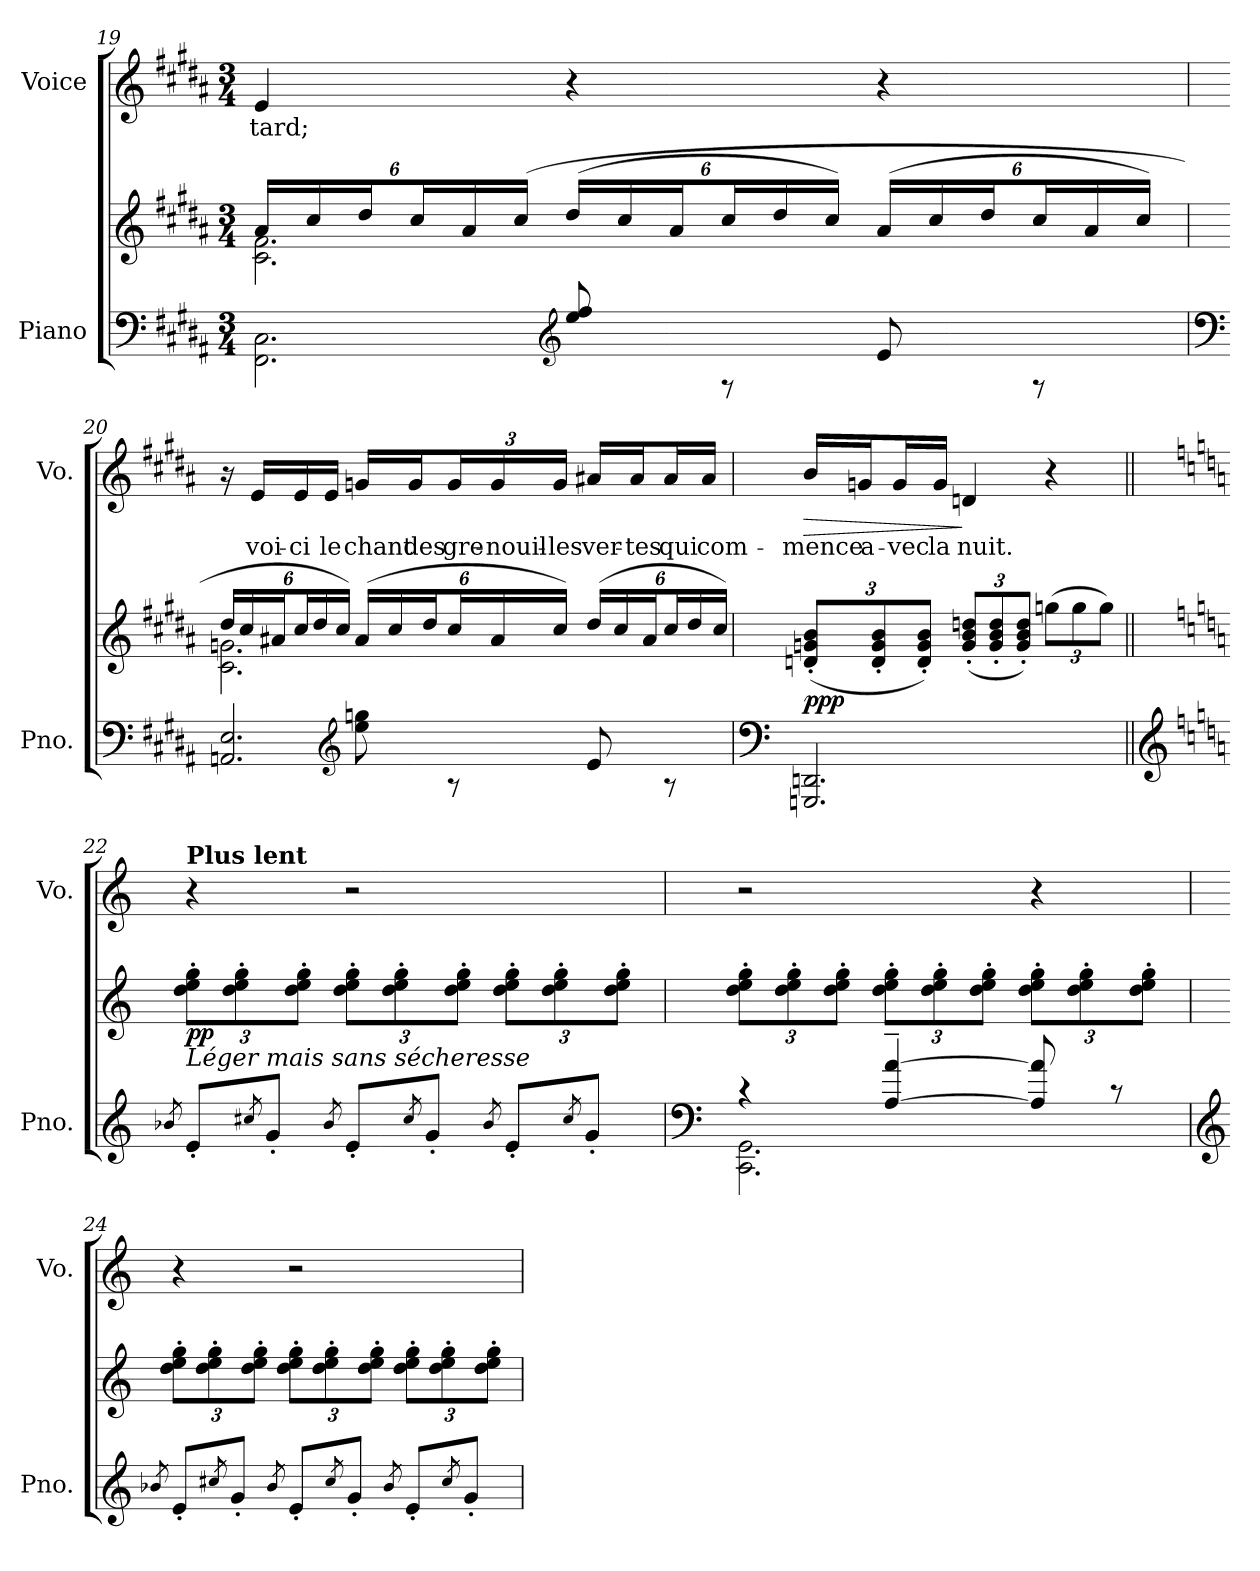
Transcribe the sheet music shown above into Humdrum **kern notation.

**kern	**kern	**dynam	**kern	**text	**dynam
*part2	*part2	*part2	*part1	*part1	*part1
*staff3	*staff2	*staff2/3	*staff1	*staff1	*staff1
*I"Piano	*	*	*I"Voice	*	*
*I'Pno.	*	*	*I'Vo.	*	*
*clefF4	*clefG2	*	*clefG2	*	*
*k[f#c#g#d#a#]	*k[f#c#g#d#a#]	*	*k[f#c#g#d#a#]	*	*
*M3/4	*M3/4	*	*M3/4	*	*
=19	=19	=19	=19	=19	=19
*^	*	*	*	*	*
*	*	*Xbrackettup	*	*	*	*
*	*	*^	*	*	*	*
2.FF#\ 2.C#\	4ryy	24a#/LL	(<2.c#\ 2.f#\	.	4e/	tard;	.
.	.	24cc#/	.	.	.	.	.
.	.	24dd#/J	.	.	.	.	.
.	.	24cc#/L	.	.	.	.	.
.	.	24a#/	.	.	.	.	.
.	.	(24cc#/JJ	.	.	.	.	.
*clefG2	*	*	*	*	*	*	*
.	8ee/ 8ff#/	(<24dd#/LL	.	.	4r	.	.
.	.	24cc#/	.	.	.	.	.
.	.	24a#/J	.	.	.	.	.
.	8r	24cc#/L	.	.	.	.	.
.	.	24dd#/	.	.	.	.	.
.	.	24cc#/JJ)	.	.	.	.	.
.	8e/	(<24a#/LL	.	.	4r	.	.
.	.	24cc#/	.	.	.	.	.
.	.	24dd#/J	.	.	.	.	.
.	8r	24cc#/L	.	.	.	.	.
.	.	24a#/	.	.	.	.	.
.	.	24cc#/JJ)	.	.	.	.	.
=20	=20	=20	=20	=20	=20	=20	=20
*clefF4	*	*	*	*	*	*	*
2.AAn/ 2.E/	4ryy	24dd#/LL	2.c#\ 2.gn\	.	16r	.	.
.	.	24cc#/	.	.	.	.	.
.	.	.	.	.	16e/LL	voi-	.
.	.	24a#X/J	.	.	.	.	.
.	.	24cc#/L	.	.	16e/	-ci	.
.	.	24dd#/	.	.	.	.	.
.	.	.	.	.	16e/JJ	le	.
.	.	24cc#/JJ)	.	.	.	.	.
*clefG2	*	*	*	*	*	*	*
.	8ee\ 8ggn\	(<24a#/LL	.	.	16gn/LL	chant	.
.	.	24cc#/	.	.	.	.	.
.	.	.	.	.	16g/J	des	.
.	.	24dd#/J	.	.	.	.	.
.	8r	24cc#/L	.	.	24g/L	gre-	.
.	.	24a#/	.	.	24g/	-nouil-	.
.	.	24cc#/JJ)	.	.	24g/JJ	-les	.
.	8e/	(<24dd#/LL	.	.	16a#X/LL	ver-	.
.	.	24cc#/	.	.	.	.	.
.	.	.	.	.	16a#/J	-tes	.
.	.	24a#/J	.	.	.	.	.
.	8r	24cc#/L	.	.	16a#/L	qui	.
.	.	24dd#/	.	.	.	.	.
.	.	.	.	.	16a#/JJ	com-	.
.	.	24cc#/JJ)	.	.	.	.	.
*v	*v	*	*	*	*	*	*
*	*v	*v	*	*	*	*
=21	=21	=21	=21	=21	=21
*clefF4	*	*	*	*	*
!	!	!LO:DY:b	!	!	!LO:HP:b
2.GGGn/ 2.DDn/	(12dn/' 12gn/' 12b/'L	ppp	16b/LL	-mence	>
.	.	.	16gn/J	a-	.
.	12d/' 12g/' 12b/'	.	.	.	.
.	.	.	16g/L	-vec	.
.	12d/' 12g/' 12b/'J)	.	.	.	.
.	.	.	16g/JJ	la	.
.	(<12g/' 12b/' 12ddn/'L	.	4dn/	nuit.	]
.	12g/' 12b/' 12dd/'	.	.	.	.
.	12g/' 12b/' 12dd/'J)	.	.	.	.
.	(12ggn\L	.	4r	.	.
.	12gg\	.	.	.	.
.	12gg\J)	.	.	.	.
=22||	=22||	=22||	=22||	=22||	=22||
*clefG2	*	*	*	*	*
*k[]	*k[]	*	*k[]	*	*
8qb-X/	.	.	.	.	.
*	*brackettup	*	*	*	*
!	!	!	!LO:TX:a:B:t=Plus lent	!	!
!	!LO:TX:b:i:t=Léger mais sans sécheresse	!	!	!	!
!	!	!LO:DY:b	!	!	!
8e'/L	12dd\' 12ee\' 12gg\'L	pp	4r	.	.
.	12dd\' 12ee\' 12gg\'	.	.	.	.
8qcc#X/	.	.	.	.	.
8g'/J	.	.	.	.	.
.	12dd\' 12ee\' 12gg\'J	.	.	.	.
8qb-/	.	.	.	.	.
8e'/L	12dd\' 12ee\' 12gg\'L	.	2r	.	.
.	12dd\' 12ee\' 12gg\'	.	.	.	.
8qcc#/	.	.	.	.	.
8g'/J	.	.	.	.	.
.	12dd\' 12ee\' 12gg\'J	.	.	.	.
8qb-/	.	.	.	.	.
8e'/L	12dd\' 12ee\' 12gg\'L	.	.	.	.
.	12dd\' 12ee\' 12gg\'	.	.	.	.
8qcc#/	.	.	.	.	.
8g'/J	.	.	.	.	.
.	12dd\' 12ee\' 12gg\'J	.	.	.	.
=23	=23	=23	=23	=23	=23
*clefF4	*	*	*	*	*
*^	*	*	*	*	*
4r	2.CC\ 2.GG\	12dd\' 12ee\' 12gg\'L	.	2r	.	.
.	.	12dd\' 12ee\' 12gg\'	.	.	.	.
.	.	12dd\' 12ee\' 12gg\'J	.	.	.	.
[4A/~ [4a/~	.	12dd\' 12ee\' 12gg\'L	.	.	.	.
.	.	12dd\' 12ee\' 12gg\'	.	.	.	.
.	.	12dd\' 12ee\' 12gg\'J	.	.	.	.
8A/] 8a/]	.	12dd\' 12ee\' 12gg\'L	.	4r	.	.
.	.	12dd\' 12ee\' 12gg\'	.	.	.	.
8r	.	.	.	.	.	.
.	.	12dd\' 12ee\' 12gg\'J	.	.	.	.
*v	*v	*	*	*	*	*
=24	=24	=24	=24	=24	=24
*clefG2	*	*	*	*	*
8qb-X/	.	.	.	.	.
8e'/L	12dd\' 12ee\' 12gg\'L	.	4r	.	.
.	12dd\' 12ee\' 12gg\'	.	.	.	.
8qcc#X/	.	.	.	.	.
8g'/J	.	.	.	.	.
.	12dd\' 12ee\' 12gg\'J	.	.	.	.
8qb-/	.	.	.	.	.
8e'/L	12dd\' 12ee\' 12gg\'L	.	2r	.	.
.	12dd\' 12ee\' 12gg\'	.	.	.	.
8qcc#/	.	.	.	.	.
8g'/J	.	.	.	.	.
.	12dd\' 12ee\' 12gg\'J	.	.	.	.
8qb-/	.	.	.	.	.
8e'/L	12dd\' 12ee\' 12gg\'L	.	.	.	.
.	12dd\' 12ee\' 12gg\'	.	.	.	.
8qcc#/	.	.	.	.	.
8g'/J	.	.	.	.	.
.	12dd\' 12ee\' 12gg\'J	.	.	.	.
=	=	=	=	=	=
*-	*-	*-	*-	*-	*-
